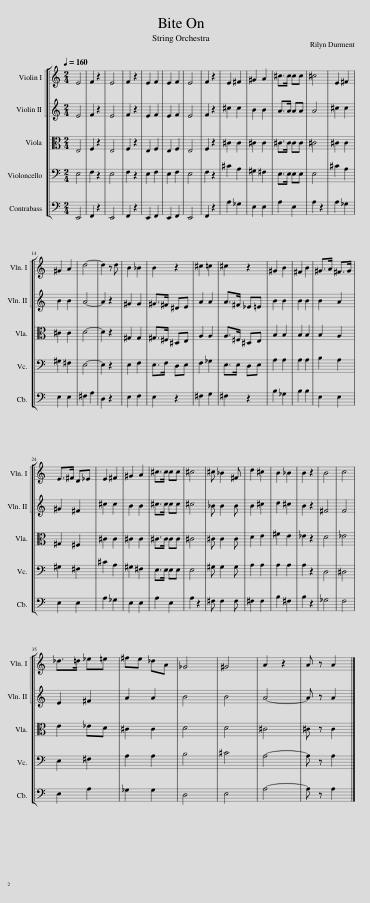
X:1
%%score [ [ 1 2 ] 3 4 5 ]
L:1/8
Q:1/4=160
M:2/4
I:linebreak $
K:C
V:1 treble
V:2 treble
V:3 alto
V:4 bass
V:5 bass transpose=-12
V:1
 E4 | F2 z2 | E4 | F2 z2 | E2 F2 | %5
 E2 F2 | E4 | F2 z2 | E2 ^F2 | ^G2 A2 | %10
 ^c>c cc | ^c4 | E2 ^F2 |$ ^G2 A2 | d4- | %15
 d2 z d | B2 _B2 | B2 z2 | ^c2 =c2 | ^c2 z2 | %20
 ^G2 B2 | ^F2 B2 | ^G>A ^F>G |$ E>^F D_E | E2 ^F2 | %25
 ^G2 A2 | ^c>c cc | ^c4 | ^c _B2 ^F | d2 ^c2 | %30
 B2 _B2 | B2 z2 | B4 | c4 |$ _d>=d _e=e | %35
 ^fe _dA | _G4 | ^G4 | A2 z2 | A z A2 |] %40
V:2
 E4 | F2 z2 | E4 | F2 z2 | E2 F2 | %5
 E2 F2 | E4 | F2 z2 | ^c2 c2 | B2 B2 | %10
 A>A AA | A4 | ^c2 c2 |$ B2 B2 | A4- | %15
 A2 z2 | ^G2 G2 | ^G>^F ^DE | A2 A2 | A>^F _E=E | %20
 B2 B2 | B2 B2 | B2 A2 |$ ^G2 ^F2 | ^c2 c2 | %25
 B2 B2 | ^c>c cc | ^c4 | _B B2 B | B2 ^c2 | %30
 d2 ^c2 | B2 z2 | ^F4 | F4 |$ E2 ^F2 | %35
 A2 A2 | B4 | B4 | A4- | A z A2 |] %40
V:3
 E,4 | F,2 z2 | E,4 | F,2 z2 | E,2 F,2 | %5
 E,2 F,2 | E,4 | F,2 z2 | ^C2 C2 | ^C2 C2 | %10
 ^C>C CC | ^C4 | ^C2 C2 |$ ^C2 C2 | D4- | %15
 D2 z2 | ^G,2 G,2 | ^G,>^F, ^D,E, | A,2 A,2 | A,>^F, ^D,E, | %20
 B,2 B,2 | B,2 B,2 | B,2 A,2 |$ ^G,2 ^F,2 | ^C2 C2 | %25
 ^C2 C2 | ^C>C CC | ^C4 | ^C C2 C | D2 E2 | %30
 ^F2 E2 | _E2 z2 | D4 | _E4 |$ E2 _ED | %35
 ^C2 C2 | D4 | D4 | ^C4 | ^C z C2 |] %40
V:4
 E,4 | F,2 z2 | E,4 | F,2 z2 | E,2 F,2 | %5
 E,2 F,2 | E,4 | F,2 z2 | ^C2 A,2 | ^G,2 ^F,2 | %10
 E,>E, E,E, | E,4 | ^C2 A,2 |$ ^G,2 ^F,2 | E,4- | %15
 E,2 z2 | E,2 F,2 | E,>F, D,E, | F,2 _G,2 | E,>E, D,E, | %20
 A,2 A,2 | A,2 A,2 | B,2 A,2 |$ ^G,2 ^F,2 | ^C2 A,2 | %25
 ^G,2 ^F,2 | E,>E, E,E, | E,4 | ^G, G,2 G, | A,2 A,2 | %30
 A,2 A,2 | A,2 z2 | D,4 | ^D,4 |$ E,2 ^F,2 | %35
 A,2 A,2 | B,4 | ^C4 | A,4- | A, z A,2 |] %40
V:5
 E,,4 | F,,2 z2 | E,,4 | F,,2 z2 | E,,2 F,,2 | %5
 E,,2 F,,2 | E,,4 | F,,2 z2 | A,2 _G,2 | E,2 E,2 | %10
 A,2 E,2 | A,2 z2 | A,2 _G,2 |$ E,2 E,2 | ^F,2 A,2 | %15
 D,2 z2 | E,2 F,2 | E,2 z2 | ^F,2 G,2 | ^F,2 z2 | %20
 B,2 _G,2 | B,2 B,2 | E,2 E,2 |$ E,2 E,2 | A,2 _G,2 | %25
 E,2 E,2 | A,2 E,2 | A,2 z2 | ^F, F,2 F, | ^F,2 F,2 | %30
 B,2 ^F,2 | B,2 z2 | _G,4 | F,4 |$ E,2 A,2 | %35
 _G,2 G,2 | D,4 | E,4 | A,4- | A, z A,2 |] %40
